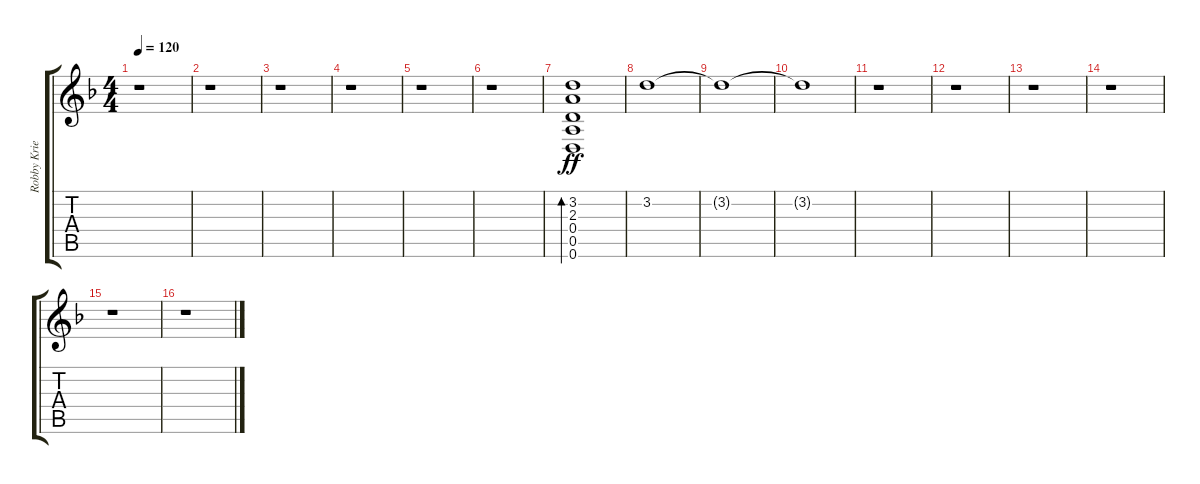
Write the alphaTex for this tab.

\track ("Robby Krieger" "Robby Krie") {instrument electricguitarjazz}
\staff {score tabs}
\tuning (E4 B3 G3 D3 A2 D2) {hide}
\ts (4 4)
\tempo 120
\clef g2
\ks f
r.1{dy ppp} |
r.1 |
r.1 |
r.1 |
r.1 |
r.1 |
(3.2 2.3 0.4 0.5 0.6).1{bd 30 dy ff} |
3.2.1 |
3.2{t}.1 |
3.2{t}.1 |
r.1 |
r.1 |
r.1 |
r.1 |
r.1 |
r.1
